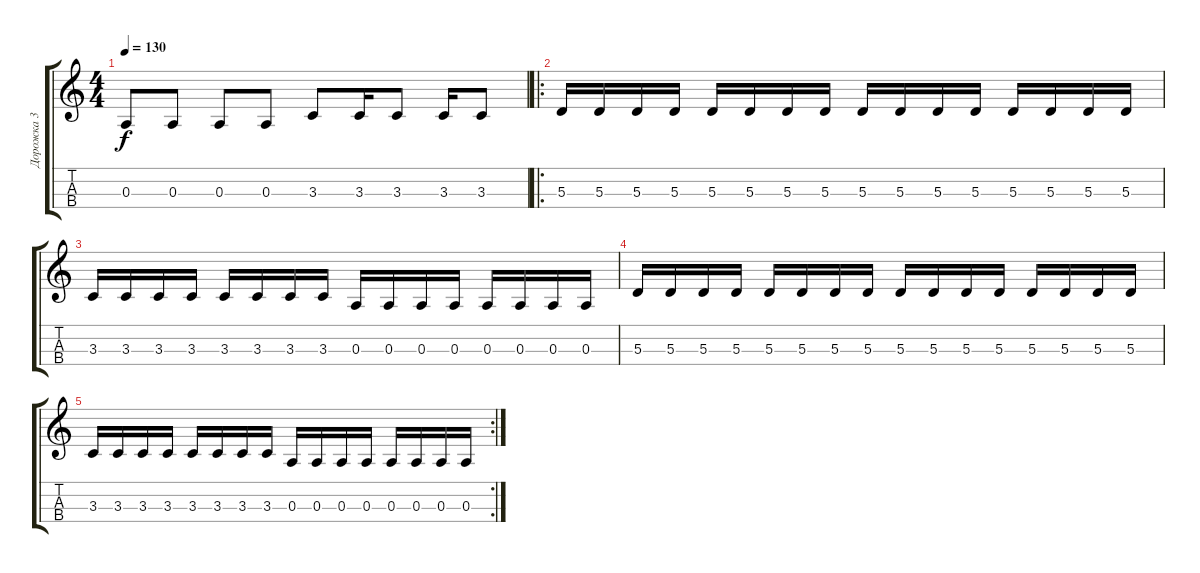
\track ("Дорожка 3" "Дорожка 3") {instrument slapbass1}
\staff {score tabs}
\tuning (G3 D3 A2 E2) {hide}
\ts (4 4)
\tempo 130
\clef g2
\ks c
0.3.8{dy f} 0.3.8 0.3.8 0.3.8 3.3.8 3.3.16 3.3.8 3.3.16 3.3.8 |
\ro
5.3.16{volume 14} 5.3.16 5.3.16 5.3.16 5.3.16 5.3.16 5.3.16 5.3.16 5.3.16 5.3.16 5.3.16 5.3.16 5.3.16 5.3.16 5.3.16 5.3.16 |
3.3.16 3.3.16 3.3.16 3.3.16 3.3.16 3.3.16 3.3.16 3.3.16 0.3.16 0.3.16 0.3.16 0.3.16 0.3.16 0.3.16 0.3.16 0.3.16 |
5.3.16 5.3.16 5.3.16 5.3.16 5.3.16 5.3.16 5.3.16 5.3.16 5.3.16 5.3.16 5.3.16 5.3.16 5.3.16 5.3.16 5.3.16 5.3.16 |
\rc 2
3.3.16 3.3.16 3.3.16 3.3.16 3.3.16 3.3.16 3.3.16 3.3.16 0.3.16 0.3.16 0.3.16 0.3.16 0.3.16 0.3.16 0.3.16 0.3.16
